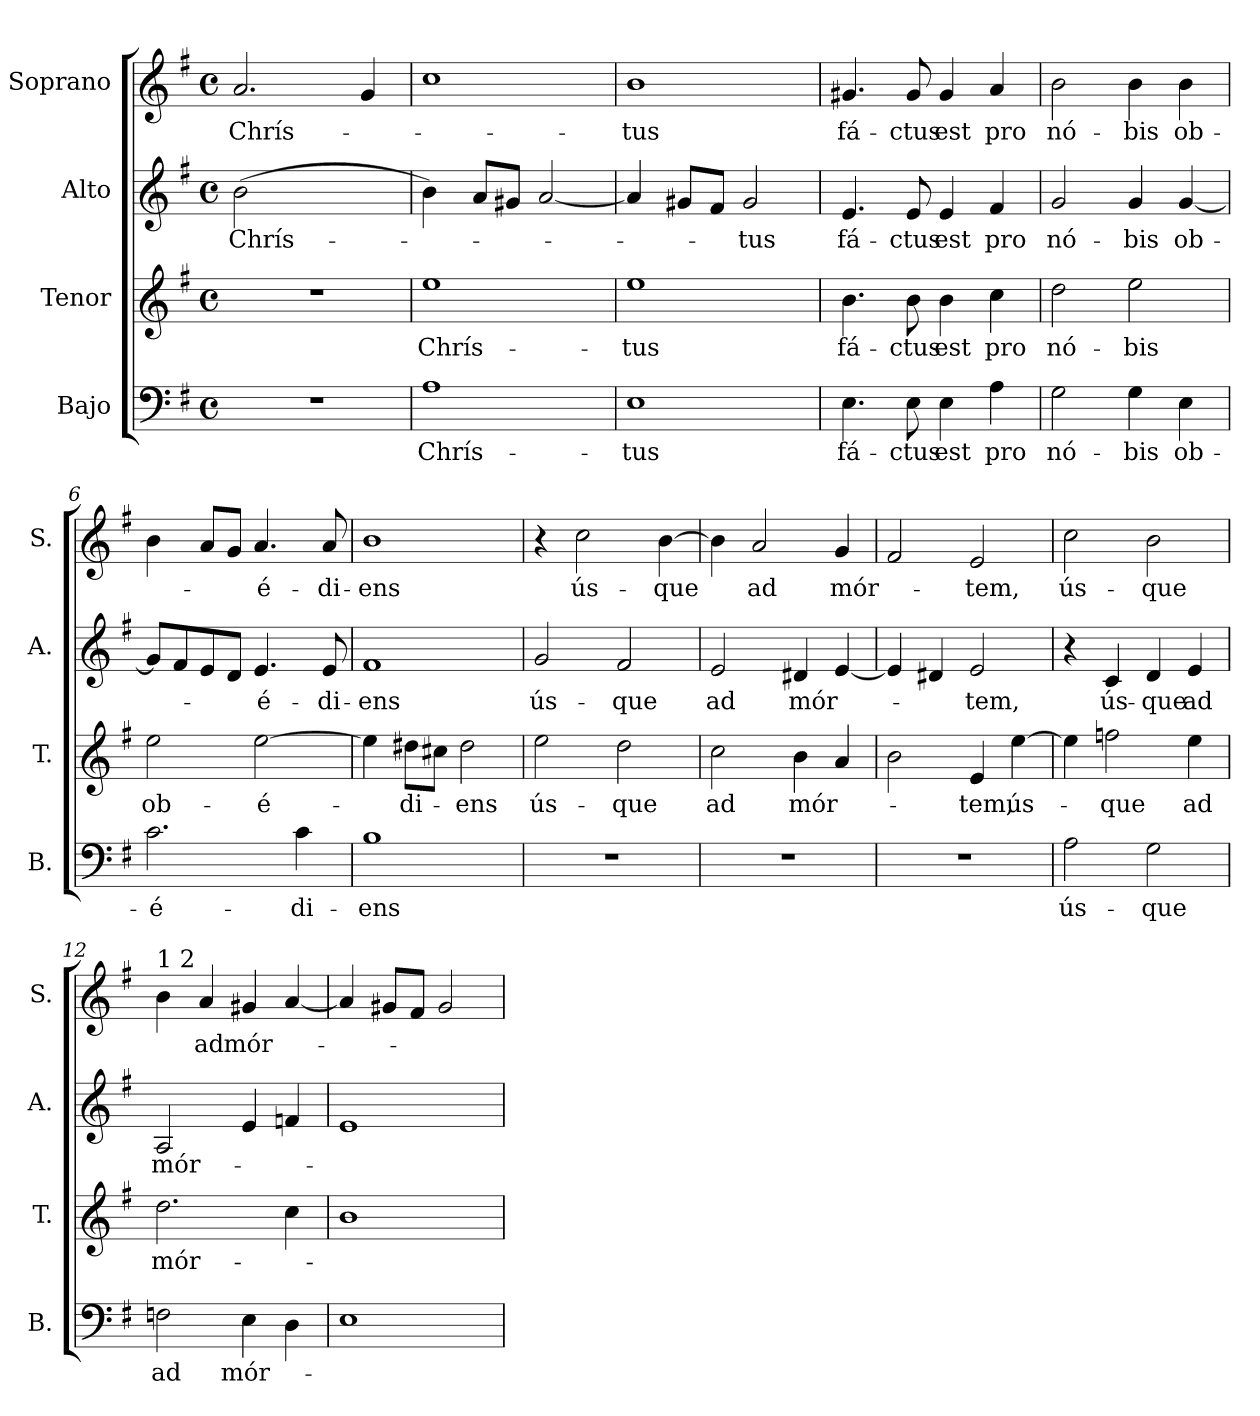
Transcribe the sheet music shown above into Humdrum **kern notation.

**kern	**text	**kern	**text	**kern	**text	**kern	**text
*part4	*part4	*part3	*part3	*part2	*part2	*part1	*part1
*staff4	*staff4	*staff3	*staff3	*staff2	*staff2	*staff1	*staff1
*I"Bajo	*	*I"Tenor	*	*I"Alto	*	*I"Soprano	*
*I'B.	*	*I'T.	*	*I'A.	*	*I'S.	*
*clefF4	*	*clefG2	*	*clefG2	*	*clefG2	*
*k[f#]	*	*k[f#]	*	*k[f#]	*	*k[f#]	*
*G:	*	*G:	*	*G:	*	*G:	*
*M4/4	*	*M4/4	*	*M4/4	*	*M4/4	*
*met(c)	*	*met(c)	*	*met(c)	*	*met(c)	*
=1	=1	=1	=1	=1	=1	=1	=1
!	!	!	!	!	!LO:LY:b	!	!LO:LY:b
1r	.	1r	.	(>2b\	Chrís-	2.a/	Chrís-
.	.	.	.	2ryy	.	.	.
.	.	.	.	.	.	4g/	.
=2	=2	=2	=2	=2	=2	=2	=2
!	!LO:LY:b	!	!LO:LY:b	!	!	!	!
1A	Chrís-	1ee	Chrís-	4b\)	.	1cc	.
.	.	.	.	8a/L	.	.	.
.	.	.	.	8g#X/J	.	.	.
.	.	.	.	[<2a/	.	.	.
=3	=3	=3	=3	=3	=3	=3	=3
!	!LO:LY:b	!	!LO:LY:b	!	!	!	!LO:LY:b
1E	-tus	1ee	-tus	4a/]	.	1b	-tus
.	.	.	.	8g#X/L	.	.	.
.	.	.	.	8f#/J	.	.	.
!	!	!	!	!	!LO:LY:b	!	!
.	.	.	.	2g#/	-tus	.	.
=4	=4	=4	=4	=4	=4	=4	=4
!	!LO:LY:b	!	!LO:LY:b	!	!LO:LY:b	!	!LO:LY:b
4.E\	fá-	4.b\	fá-	4.e/	fá-	4.g#X/	fá-
!	!LO:LY:b	!	!LO:LY:b	!	!LO:LY:b	!	!LO:LY:b
8E\	-ctus	8b\	-ctus	8e/	-ctus	8g#/	-ctus
!	!LO:LY:b	!	!LO:LY:b	!	!LO:LY:b	!	!LO:LY:b
4E\	est	4b\	est	4e/	est	4g#/	est
!	!LO:LY:b	!	!LO:LY:b	!	!LO:LY:b	!	!LO:LY:b
4A\	pro	4cc\	pro	4f#/	pro	4a/	pro
=5	=5	=5	=5	=5	=5	=5	=5
!	!LO:LY:b	!	!LO:LY:b	!	!LO:LY:b	!	!LO:LY:b
2G\	nó-	2dd\	nó-	2g/	nó-	2b\	nó-
!	!LO:LY:b	!	!LO:LY:b	!	!LO:LY:b	!	!LO:LY:b
4G\	-bis	2ee\	-bis	4g/	-bis	4b\	-bis
!	!LO:LY:b	!	!	!	!LO:LY:b	!	!LO:LY:b
4E\	ob-	.	.	[<4g/	ob-	4b\	ob-
!!LO:LB:g=z
=6	=6	=6	=6	=6	=6	=6	=6
!	!LO:LY:b	!	!LO:LY:b	!	!	!	!
2.c\	-é-	2ee\	ob-	8g/L]	.	4b\	.
.	.	.	.	8f#/	.	.	.
.	.	.	.	8e/	.	8a/L	.
.	.	.	.	8d/J	.	8g/J	.
!	!	!	!LO:LY:b	!	!LO:LY:b	!	!LO:LY:b
.	.	[>2ee\	-é-	4.e/	-é-	4.a/	-é-
!	!LO:LY:b	!	!	!	!	!	!
4c\	-di-	.	.	.	.	.	.
!	!	!	!	!	!LO:LY:b	!	!LO:LY:b
.	.	.	.	8e/	-di-	8a/	-di-
=7	=7	=7	=7	=7	=7	=7	=7
!	!LO:LY:b	!	!	!	!LO:LY:b	!	!LO:LY:b
1B	-ens	4ee\]	.	1f#	-ens	1b	-ens
!	!	!	!LO:LY:b	!	!	!	!
.	.	8dd#X\L	-di-	.	.	.	.
.	.	8cc#X\J	.	.	.	.	.
!	!	!	!LO:LY:b	!	!	!	!
.	.	2dd#\	-ens	.	.	.	.
=8	=8	=8	=8	=8	=8	=8	=8
!	!	!	!LO:LY:b	!	!LO:LY:b	!	!
1r	.	2ee\	ús-	2g/	ús-	4r	.
!	!	!	!	!	!	!	!LO:LY:b
.	.	.	.	.	.	2cc\	ús-
!	!	!	!LO:LY:b	!	!LO:LY:b	!	!
.	.	2dd\	-que	2f#/	-que	.	.
!	!	!	!	!	!	!	!LO:LY:b
.	.	.	.	.	.	[>4b\	-que
=9	=9	=9	=9	=9	=9	=9	=9
!	!	!	!LO:LY:b	!	!LO:LY:b	!	!
1r	.	2cc\	ad	2e/	ad	4b\]	.
!	!	!	!	!	!	!	!LO:LY:b
.	.	.	.	.	.	2a/	ad
!	!	!	!LO:LY:b	!	!LO:LY:b	!	!
.	.	4b\	mór-	4d#X/	mór-	.	.
!	!	!	!	!	!	!	!LO:LY:b
.	.	4a/	.	[<4e/	.	4g/	mór-
=10	=10	=10	=10	=10	=10	=10	=10
1r	.	2b\	.	4e/]	.	2f#/	.
.	.	.	.	4d#X/	.	.	.
!	!	!	!LO:LY:b	!	!LO:LY:b	!	!LO:LY:b
.	.	4e/	-tem,	2e/	-tem,	2e/	-tem,
!	!	!	!LO:LY:b	!	!	!	!
.	.	[>4ee\	ús-	.	.	.	.
=11	=11	=11	=11	=11	=11	=11	=11
!	!LO:LY:b	!	!	!	!	!	!LO:LY:b
2A\	ús-	4ee\]	.	4r	.	2cc\	ús-
!	!	!	!LO:LY:b	!	!LO:LY:b	!	!
.	.	2ffn\	-que	4c/	ús-	.	.
!	!LO:LY:b	!	!	!	!LO:LY:b:rj	!	!LO:LY:b
2G\	-que	.	.	4d/	-que	2b\	-que
!	!	!	!LO:LY:b	!	!LO:LY:b	!	!
.	.	4ee\	ad	4e/	ad	.	.
!!LO:PB:g=z
=12	=12	=12	=12	=12	=12	=12	=12
!	!	!	!	!	!	!LO:TX:a:t=1 2	!
!	!LO:LY:b	!	!LO:LY:b	!	!LO:LY:b	!	!
2Fn\	ad	2.dd\	mór-	2A/	mór-	4b\	.
!	!	!	!	!	!	!	!LO:LY:b
.	.	.	.	.	.	4a/	ad
!	!LO:LY:b	!	!	!	!	!	!LO:LY:b
4E\	mór-	.	.	4e/	.	4g#X/	mór-
4D\	.	4cc\	.	4fn/	.	[<4a/	.
=13	=13	=13	=13	=13	=13	=13	=13
1E	.	1b	.	1e	.	4a/]	.
.	.	.	.	.	.	8g#X/L	.
.	.	.	.	.	.	8f#/J	.
.	.	.	.	.	.	2g#/	.
=	=	=	=	=	=	=	=
*-	*-	*-	*-	*-	*-	*-	*-
